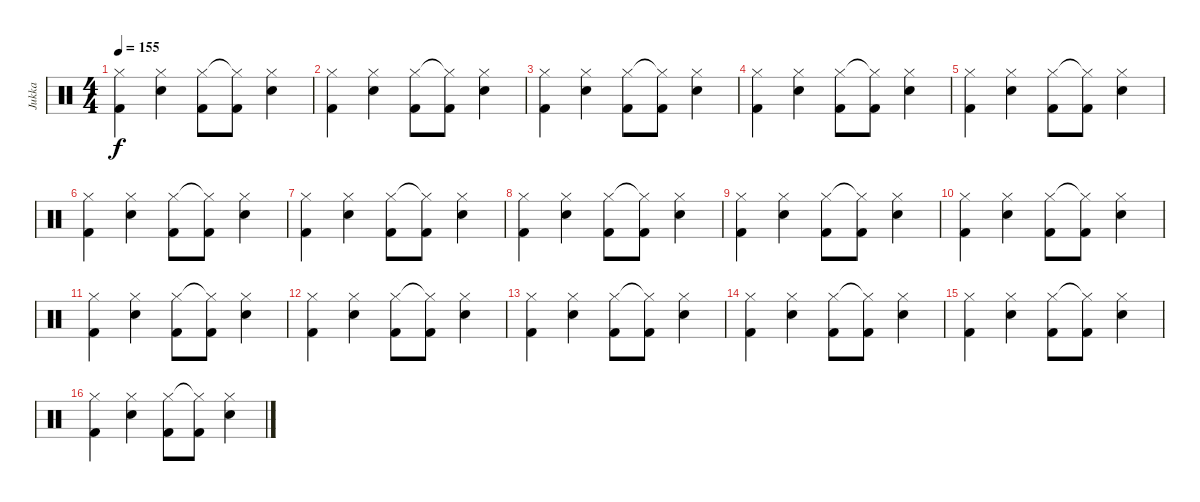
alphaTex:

\track ("Jukka" "Jukka") {instrument percussion}
\staff {score}
\articulation defaults
\ts (4 4)
\tempo 155
\clef neutral
\ks c
("Hi-Hat (closed)" "Kick (hit) 2").4{dy f} ("Hi-Hat (closed)" "Snare (hit) 2").4 ("Hi-Hat (closed)" "Kick (hit) 2").8 ("Hi-Hat (closed)"{t} "Kick (hit) 2").8 ("Hi-Hat (closed)" "Snare (hit) 2").4 |
("Hi-Hat (closed)" "Kick (hit) 2").4 ("Hi-Hat (closed)" "Snare (hit) 2").4 ("Hi-Hat (closed)" "Kick (hit) 2").8 ("Hi-Hat (closed)"{t} "Kick (hit) 2").8 ("Hi-Hat (closed)" "Snare (hit) 2").4 |
("Hi-Hat (closed)" "Kick (hit) 2").4 ("Hi-Hat (closed)" "Snare (hit) 2").4 ("Hi-Hat (closed)" "Kick (hit) 2").8 ("Hi-Hat (closed)"{t} "Kick (hit) 2").8 ("Hi-Hat (closed)" "Snare (hit) 2").4 |
("Hi-Hat (closed)" "Kick (hit) 2").4 ("Hi-Hat (closed)" "Snare (hit) 2").4 ("Hi-Hat (closed)" "Kick (hit) 2").8 ("Hi-Hat (closed)"{t} "Kick (hit) 2").8 ("Hi-Hat (closed)" "Snare (hit) 2").4 |
("Hi-Hat (closed)" "Kick (hit) 2").4 ("Hi-Hat (closed)" "Snare (hit) 2").4 ("Hi-Hat (closed)" "Kick (hit) 2").8 ("Hi-Hat (closed)"{t} "Kick (hit) 2").8 ("Hi-Hat (closed)" "Snare (hit) 2").4 |
("Hi-Hat (closed)" "Kick (hit) 2").4 ("Hi-Hat (closed)" "Snare (hit) 2").4 ("Hi-Hat (closed)" "Kick (hit) 2").8 ("Hi-Hat (closed)"{t} "Kick (hit) 2").8 ("Hi-Hat (closed)" "Snare (hit) 2").4 |
("Hi-Hat (closed)" "Kick (hit) 2").4 ("Hi-Hat (closed)" "Snare (hit) 2").4 ("Hi-Hat (closed)" "Kick (hit) 2").8 ("Hi-Hat (closed)"{t} "Kick (hit) 2").8 ("Hi-Hat (closed)" "Snare (hit) 2").4 |
("Hi-Hat (closed)" "Kick (hit) 2").4 ("Hi-Hat (closed)" "Snare (hit) 2").4 ("Hi-Hat (closed)" "Kick (hit) 2").8 ("Hi-Hat (closed)"{t} "Kick (hit) 2").8 ("Hi-Hat (closed)" "Snare (hit) 2").4 |
("Hi-Hat (closed)" "Kick (hit) 2").4 ("Hi-Hat (closed)" "Snare (hit) 2").4 ("Hi-Hat (closed)" "Kick (hit) 2").8 ("Hi-Hat (closed)"{t} "Kick (hit) 2").8 ("Hi-Hat (closed)" "Snare (hit) 2").4 |
("Hi-Hat (closed)" "Kick (hit) 2").4 ("Hi-Hat (closed)" "Snare (hit) 2").4 ("Hi-Hat (closed)" "Kick (hit) 2").8 ("Hi-Hat (closed)"{t} "Kick (hit) 2").8 ("Hi-Hat (closed)" "Snare (hit) 2").4 |
("Hi-Hat (closed)" "Kick (hit) 2").4 ("Hi-Hat (closed)" "Snare (hit) 2").4 ("Hi-Hat (closed)" "Kick (hit) 2").8 ("Hi-Hat (closed)"{t} "Kick (hit) 2").8 ("Hi-Hat (closed)" "Snare (hit) 2").4 |
("Hi-Hat (closed)" "Kick (hit) 2").4 ("Hi-Hat (closed)" "Snare (hit) 2").4 ("Hi-Hat (closed)" "Kick (hit) 2").8 ("Hi-Hat (closed)"{t} "Kick (hit) 2").8 ("Hi-Hat (closed)" "Snare (hit) 2").4 |
("Hi-Hat (closed)" "Kick (hit) 2").4 ("Hi-Hat (closed)" "Snare (hit) 2").4 ("Hi-Hat (closed)" "Kick (hit) 2").8 ("Hi-Hat (closed)"{t} "Kick (hit) 2").8 ("Hi-Hat (closed)" "Snare (hit) 2").4 |
("Hi-Hat (closed)" "Kick (hit) 2").4 ("Hi-Hat (closed)" "Snare (hit) 2").4 ("Hi-Hat (closed)" "Kick (hit) 2").8 ("Hi-Hat (closed)"{t} "Kick (hit) 2").8 ("Hi-Hat (closed)" "Snare (hit) 2").4 |
("Hi-Hat (closed)" "Kick (hit) 2").4 ("Hi-Hat (closed)" "Snare (hit) 2").4 ("Hi-Hat (closed)" "Kick (hit) 2").8 ("Hi-Hat (closed)"{t} "Kick (hit) 2").8 ("Hi-Hat (closed)" "Snare (hit) 2").4 |
("Hi-Hat (closed)" "Kick (hit) 2").4 ("Hi-Hat (closed)" "Snare (hit) 2").4 ("Hi-Hat (closed)" "Kick (hit) 2").8 ("Hi-Hat (closed)"{t} "Kick (hit) 2").8 ("Hi-Hat (closed)" "Snare (hit) 2").4
